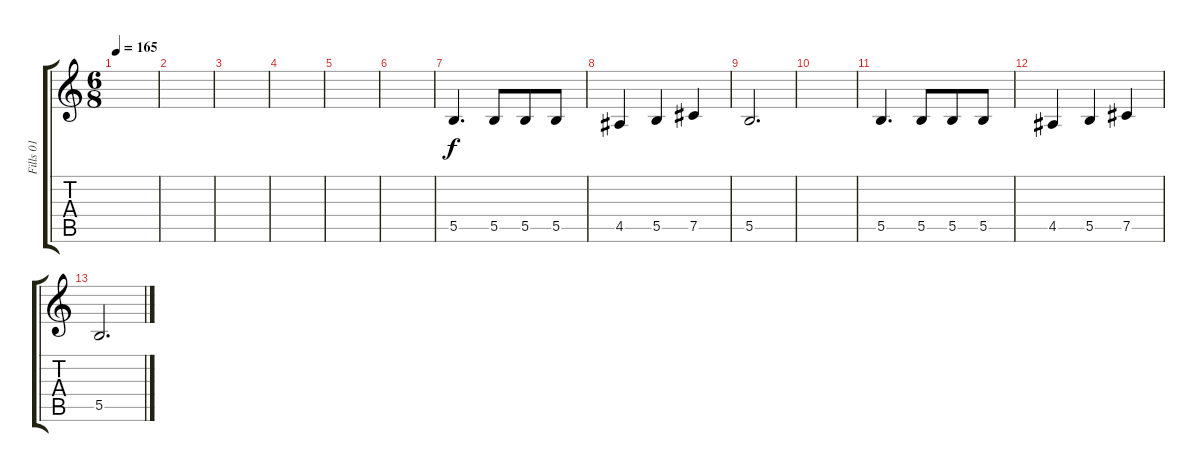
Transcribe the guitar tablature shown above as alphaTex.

\track ("Fills 01" "Fills 01") {instrument overdrivenguitar}
\staff {score tabs}
\tuning (Db4 Ab3 E3 B2 Gb2 B1) {hide}
\ts (6 8)
\tempo 165
\clef g2
\ks c
|
|
|
|
|
|
5.5.4{d} 5.5.8 5.5.8 5.5.8 |
4.5.4 5.5.4 7.5.4 |
5.5.2{d} |
|
5.5.4{d} 5.5.8 5.5.8 5.5.8 |
4.5.4 5.5.4 7.5.4 |
5.5.2{d}
